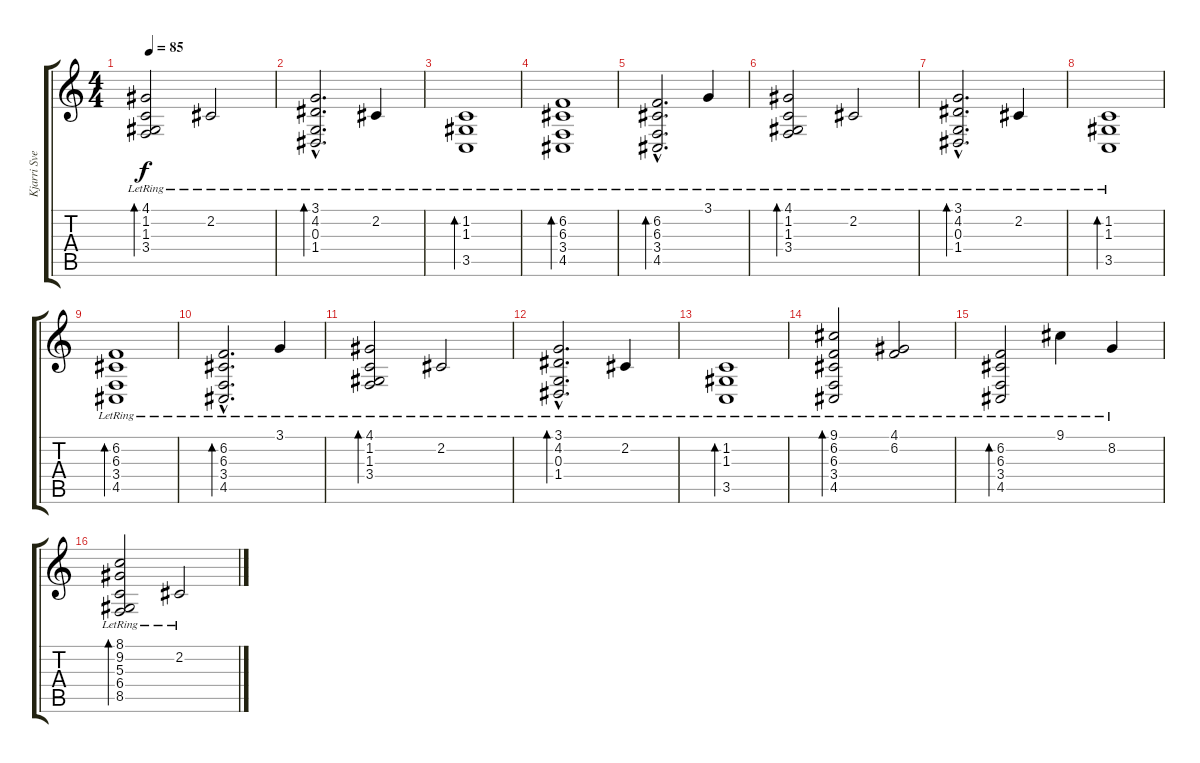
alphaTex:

\track ("Kjarri Sveinsson (Piano)" "Kjarri Sve") {instrument acousticgrandpiano}
\staff {score tabs}
\tuning (E4 B3 G3 D3 A2 D2) {hide}
\ts (4 4)
\tempo 85
\clef g2
\ks c
(4.1{lr} 1.2{lr} 1.3{lr} 3.4{lr}).2{bd 60 dy f} 2.2{lr}.2 |
(3.1{hac lr} 4.2{hac lr} 0.3{hac lr} 1.4{hac lr}).2{d bd 60} 2.2{lr}.4 |
(1.2{lr} 1.3{lr} 3.5{lr}).1{bd 60} |
(6.2{lr} 6.3{lr} 3.4{lr} 4.5{lr}).1{bd 60} |
(6.2{hac lr} 6.3{hac lr} 3.4{hac lr} 4.5{hac lr}).2{d bd 60} 3.1{lr}.4 |
(4.1{lr} 1.2{lr} 1.3{lr} 3.4{lr}).2{bd 60} 2.2{lr}.2 |
(3.1{hac lr} 4.2{hac lr} 0.3{hac lr} 1.4{hac lr}).2{d bd 60} 2.2{lr}.4 |
(1.2{lr} 1.3{lr} 3.5{lr}).1{bd 60} |
(6.2{lr} 6.3{lr} 3.4{lr} 4.5{lr}).1{bd 60} |
(6.2{hac lr} 6.3{hac lr} 3.4{hac lr} 4.5{hac lr}).2{d bd 60} 3.1{lr}.4 |
(4.1{lr} 1.2{lr} 1.3{lr} 3.4{lr}).2{bd 60} 2.2{lr}.2 |
(3.1{hac lr} 4.2{hac lr} 0.3{hac lr} 1.4{hac lr}).2{d bd 60} 2.2{lr}.4 |
(1.2{lr} 1.3{lr} 3.5{lr}).1{bd 60} |
(9.1{lr} 6.2{lr} 6.3{lr} 3.4{lr} 4.5{lr}).2{bd 60} (4.1{lr} 6.2{lr}).2 |
(6.2{lr} 6.3{lr} 3.4{lr} 4.5{lr}).2{bd 60} 9.1{lr}.4 8.2{lr}.4 |
(8.1{lr} 9.2{lr} 5.3{lr} 6.4{lr} 8.5{lr}).2{bd 60} 2.2{lr}.2
